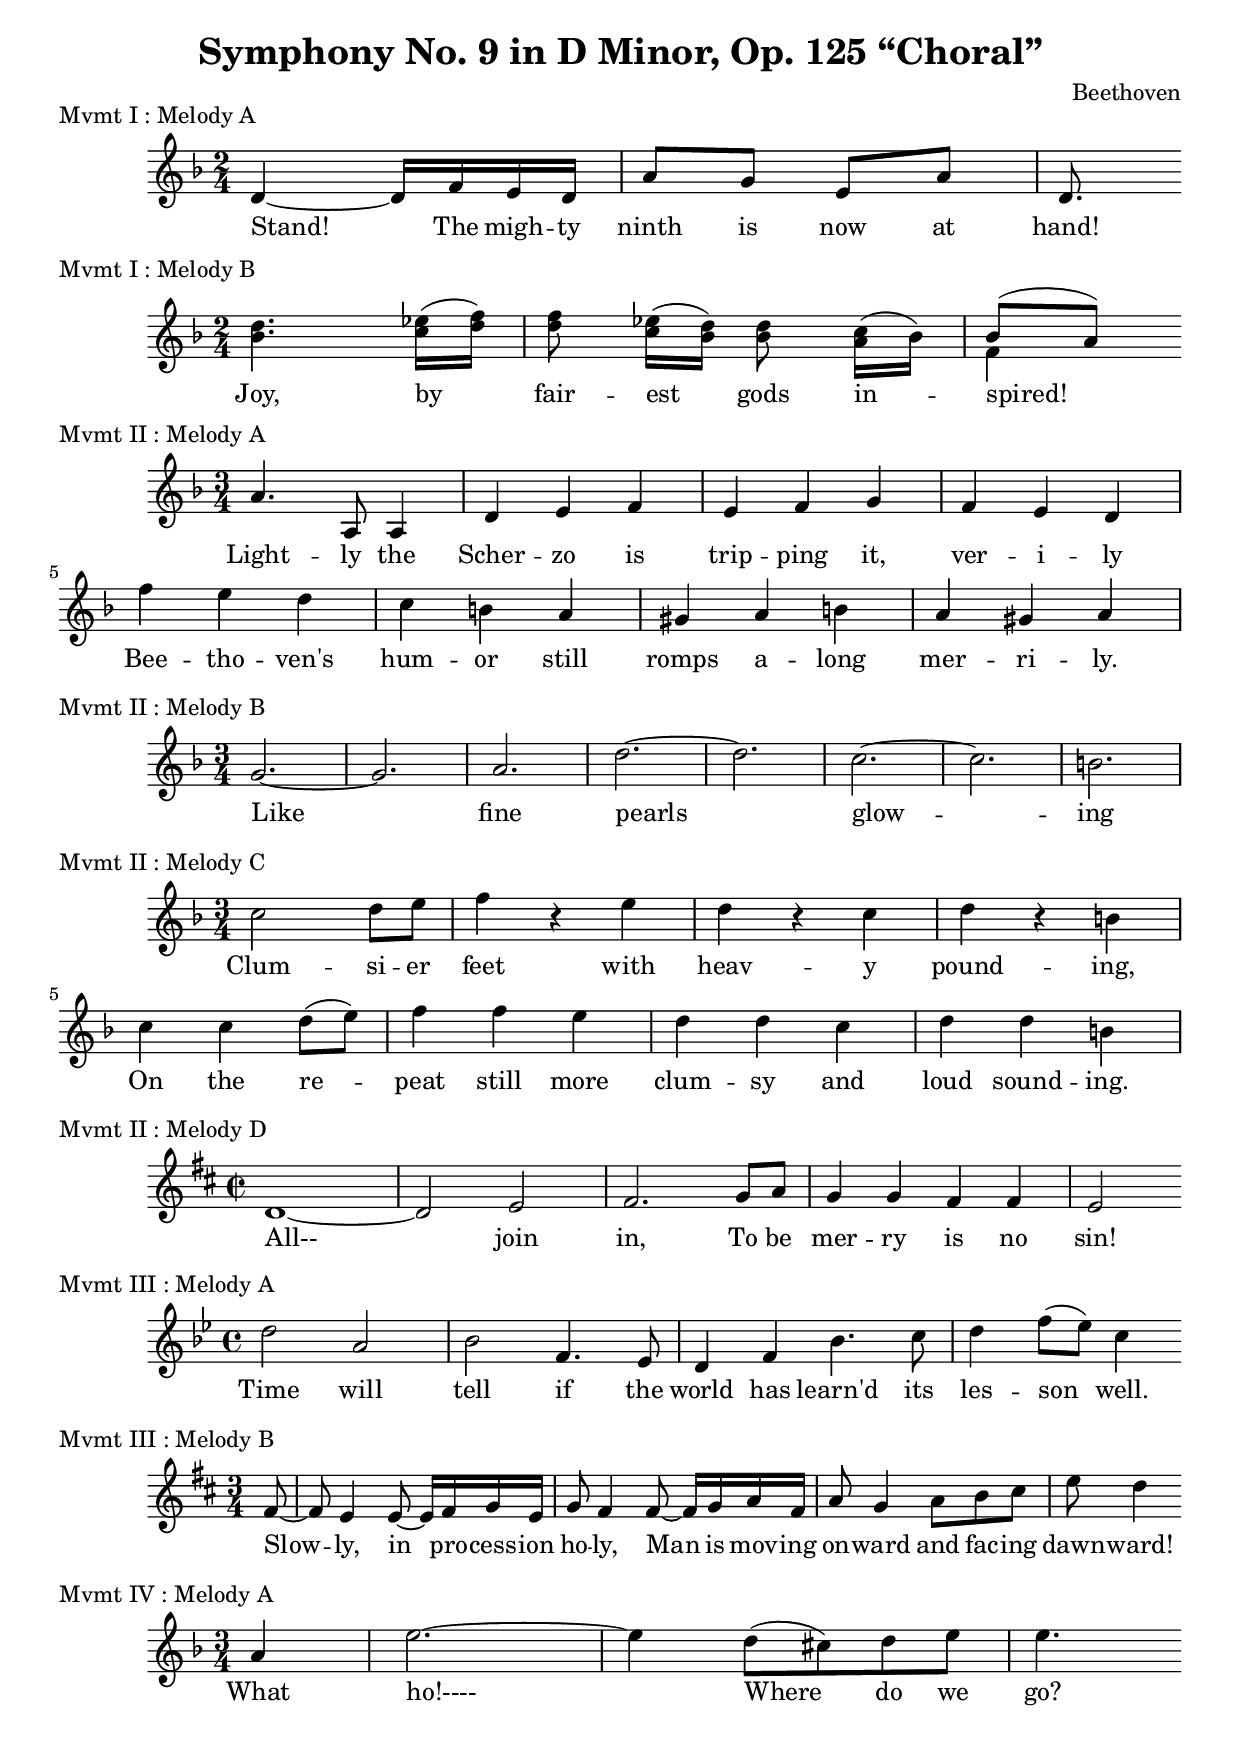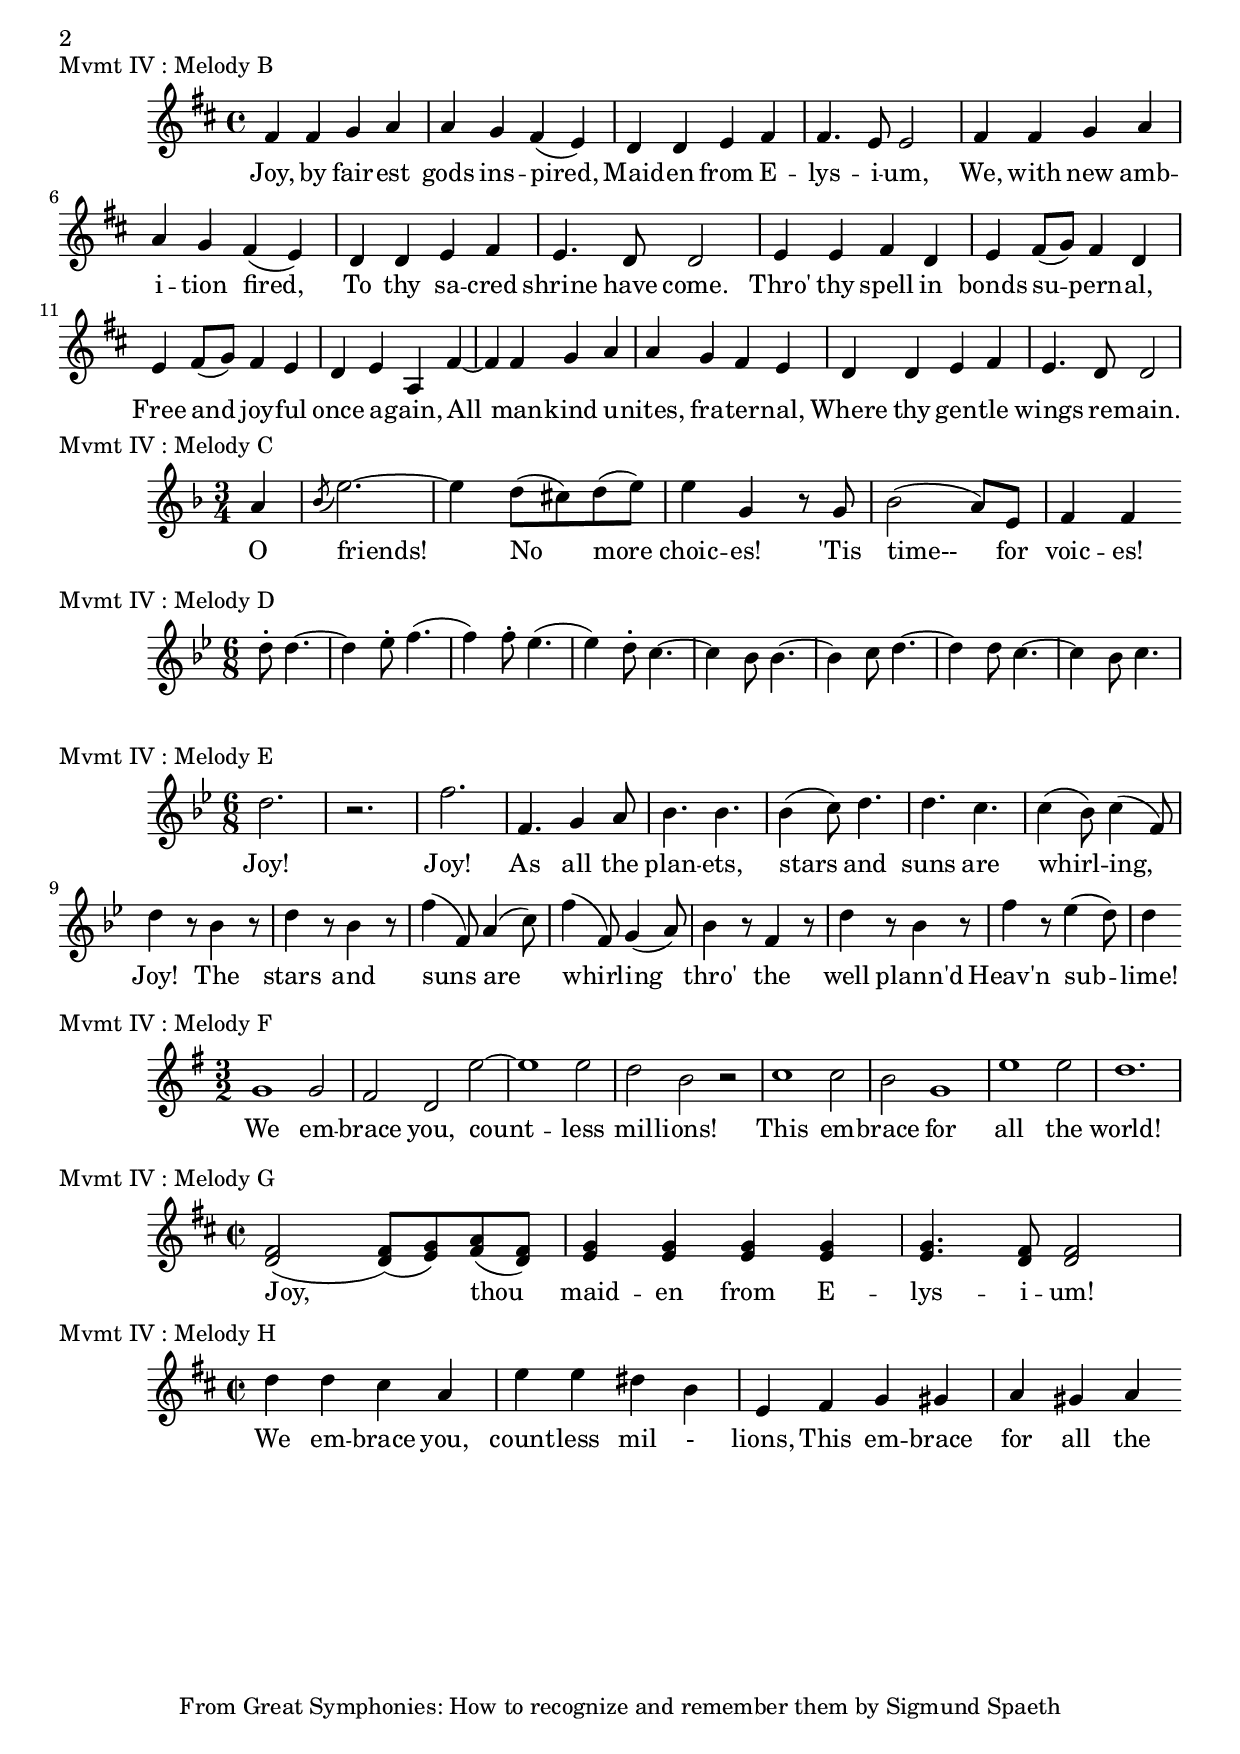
% Beethoven Symphony No. 9
\version "2.18.2"
% Melody definitions for movements of
% Beethovens's 9th Symphony (beethoven-009)

% Movement I Melody A {{{
melody_ia = <<
    \relative c' {
        \clef "treble"
        \key d \minor
        \time 2/4
        d4~ d16 f16 e d | a'8 g e a | d,8.
    }
    \addlyrics {
        Stand! The migh -- ty ninth is now at hand!
    }
>> % }}}

% Movement I Melody B {{{
melody_ib = <<
    \relative c'' {
        \clef "treble"
        \key d \minor
        \time 2/4
        <bes d>4. <c ees>16( <d f>) |
        <d f>8 <c ees>16([ <bes d>)] <bes d>8 <a c>16([ bes)] |
        <<{\voiceOne bes8( a8)} \new Voice {\voiceTwo f4 }>>
    }
    \addlyrics {
        Joy, by fair -- est gods in -- spired!
    }
>> % }}}

% Movement II Melody A {{{
melody_iia = <<
    \relative c'' {
        \clef "treble"
        \key d \minor
        \time 3/4
        a4. a,8 a4 | d4 e f |
        e4 f g | f4 e d |
        f'4 e d | c4 b a |
        gis4 a b | a4 gis a |
    }
    \addlyrics {
        Light -- ly the Scher -- zo is trip -- ping it, ver -- i -- ly
        Bee -- tho -- ven's hum -- or still romps a -- long mer -- ri -- ly.
    }
>> % }}}

% Movement II Melody B {{{
melody_iib = <<
    \relative c'' {
        \clef "treble"
        \key d \minor
        \time 3/4
        g2.~ | g2. | a2. | d2.~ | d2. | c2.~ | c2. | b2. |
    }
    \addlyrics {
        Like fine pearls glow -- ing
    }
>> % }}}

% Movement II Melody C {{{
melody_iic = <<
    \relative c'' {
        \clef "treble"
        \key d \minor
        \time 3/4
        c2 d8 e | f4 r4 e | d4 r4 c |
        d4 r4 b4 | c4 c d8( e) |
        f4 f e | d4 d c | d4 d b |
    }
    \addlyrics {
        Clum -- si -- er feet with heav -- y pound -- ing,
        On the re -- peat still more clum -- sy and loud sound -- ing.
    }
>> % }}}

% Movement II Melody D {{{
melody_iid = <<
    \relative c' {
        \clef "treble"
        \key d \major
        \time 2/2
        d1~ | d2 e | fis2. g8 a | g4 g fis fis | e2
    }
    \addlyrics {
        All-- join in, To be mer -- ry is no sin!
    }
>> % }}}

% Movement III Melody A {{{
melody_iiia = <<
    \relative c'' {
        \clef "treble"
        \key g \minor
        \time 4/4
        d2 a | bes2 f4. ees8 |
        d4 f bes4. c8 | d4 f8( ees) c4
    }
    \addlyrics {
        Time will tell if the world has learn'd its les -- son well.
    }
>> % }}}

% Movement III Melody B {{{
melody_iiib = <<
    \relative c' {
        \clef "treble"
        \key d \major
        \time 3/4
        \partial 8 fis8~ |
        fis8 e4 e8~ e16 fis g e |
        g8 fis4 fis8~ fis16 g a fis |
        a8 g4 a8 b cis | e8 d4
    }
    \addlyrics {
        Slow -- ly, in pro -- cess -- ion ho -- ly,
        Man is mov -- ing on -- ward and fac -- ing dawn -- ward!
    }
>> % }}}

% Movement IV Melody A {{{
melody_iva = <<
    \relative c'' {
        \clef "treble"
        \key d \minor
        \time 3/4
        \partial 4 a4 |
        e'2.~ | e4 d8( cis) d8 e | e4.
    }
    \addlyrics {
        What ho!---- Where do we go?
    }
>> % }}}

% Movement IV Melody B {{{
melody_ivb = <<
    \relative c' {
        \clef "treble"
        \key d \major
        \time 4/4
        fis4 fis g a | a g fis( e) |
        d4 d e fis | fis4. e8 e2 |
        fis4 fis g a | a4 g fis( e) |
        d4 d e fis | e4. d8 d2 |
        e4 e fis d | e4 fis8( g) fis4 d |
        e4 fis8( g) fis4 e | d4 e a, fis'4~ |
        fis4 fis g a | a g fis e |
        d4 d e fis | e4. d8 d2 |
    }
    \addlyrics {
        Joy, by fair -- est gods ins -- pired, Maid -- en from
        E -- lys -- i -- um, We, with new amb -- i -- tion fired,
        To thy sa -- cred shrine have come. Thro' thy spell in
        bonds su -- pern -- al, Free and joy -- ful once a -- gain,
        All man -- kind u -- nites, fra -- ter -- nal, Where thy
        gen -- tle wings re -- main.
    }
>> % }}}

% Movement IV Melody C {{{
melody_ivc = <<
    \relative c'' {
        \clef "treble"
        \key f \major
        \time 3/4
        \partial 4 a4 |
        \slashedGrace{bes8(} e2.)~ |
        e4 d8( cis) d( e) | e4 g, r8 g8 | bes2( a8) e8 | f4 f
    }
    \addlyrics {
        O friends! No more choic -- es! 'Tis time-- for voic -- es!
    }
>> % }}}

% Movement IV Melody D {{{
melody_ivd = <<
    \relative c'' {
        \clef "treble"
        \key g \minor
        \time 6/8
        \partial 2 d8\staccato d4.~ |
        d4 ees8\staccato f4.( | f4) f8\staccato ees4.( |
        ees4) d8\staccato c4.~ | c4 bes8 bes4.~ | bes4 c8 d4.~ |
        d4 d8 c4.~ | c4 bes8 c4. |
    }
    \addlyrics {
    }
>> % }}}

% Movement IV Melody E {{{
melody_ive = <<
    \relative c'' {
        \clef "treble"
        \key g \minor
        \time 6/8
        d2. | r2. | f2. |
        f,4. g4 a8 | bes4. bes | bes4( c8) d4. |
        d4. c4. | c4( bes8) c4( f,8) | d'4 r8 bes4 r8 |
        d4 r8 bes4 r8 | f'4( f,8) a4( c8) |
        f4( f,8) g4( a8) | bes4 r8 f4 r8 | d'4 r8 bes4 r8 |
        f'4 r8 ees4( d8) | d4
    }
    \addlyrics {
        Joy! Joy! As all the plan -- ets, stars and suns are
        whirl -- ing, Joy! The stars and suns are whirl -- ing
        thro' the well plann'd Heav'n sub -- lime!
    }
>> % }}}

% Movement IV Melody F {{{
melody_ivf = <<
    \relative c'' {
        \clef "treble"
        \key g \major
        \time 3/2
        g1 g2 | fis2 d2 e'2~ | e1 e2 |
        d2 b2 r2 | c1 c2 | b2 g1 | e'1 e2 | d1. |
    }
    \addlyrics {
        We em -- brace you, count -- less mil -- lions!
        This em -- brace for all the world!
    }
>> % }}}

% Movement IV Melody G {{{
melody_ivg = <<
    \relative c' {
        \clef "treble"
        \key d \major
        \time 2/2
        <d fis>2( <d fis>8)( <e g>8) <fis a>8( <d fis>8) |
        <e g>4 <e g> <e g> <e g> | <e g>4. <d fis>8 <d fis>2 |
    }
    \addlyrics {
        Joy, thou maid -- en from E -- lys -- i -- um!
    }
>> % }}}

% Movement IV Melody H {{{
melody_ivh = <<
    \relative c'' {
        \clef "treble"
        \key d \major
        \time 2/2
        d4 d cis a | e'4 e dis b |
        e,4 fis g gis | a4 gis a
    }
    \addlyrics {
        We em -- brace you, count -- less mil - lions,
        This em -- brace for all the world!
    }
>> % }}}


\header {
    title = "Symphony No. 9 in D Minor, Op. 125 “Choral”"
    composer = "Beethoven"
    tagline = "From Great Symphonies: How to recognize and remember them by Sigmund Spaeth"
}
\layout { ragged-right = ##f }

\score { \header {piece = "Mvmt I : Melody A"} \melody_ia }
\score { \header {piece = "Mvmt I : Melody B"} \melody_ib }
\score { \header {piece = "Mvmt II : Melody A"} \melody_iia }
\score { \header {piece = "Mvmt II : Melody B"} \melody_iib }
\score { \header {piece = "Mvmt II : Melody C"} \melody_iic }
\score { \header {piece = "Mvmt II : Melody D"} \melody_iid }
\score { \header {piece = "Mvmt III : Melody A"} \melody_iiia }
\score { \header {piece = "Mvmt III : Melody B"} \melody_iiib }
\score { \header {piece = "Mvmt IV : Melody A"} \melody_iva }
\score { \header {piece = "Mvmt IV : Melody B"} \melody_ivb }
\score { \header {piece = "Mvmt IV : Melody C"} \melody_ivc }
\score { \header {piece = "Mvmt IV : Melody D"} \melody_ivd }
\score { \header {piece = "Mvmt IV : Melody E"} \melody_ive }
\score { \header {piece = "Mvmt IV : Melody F"} \melody_ivf }
\score { \header {piece = "Mvmt IV : Melody G"} \melody_ivg }
\score { \header {piece = "Mvmt IV : Melody H"} \melody_ivh }
